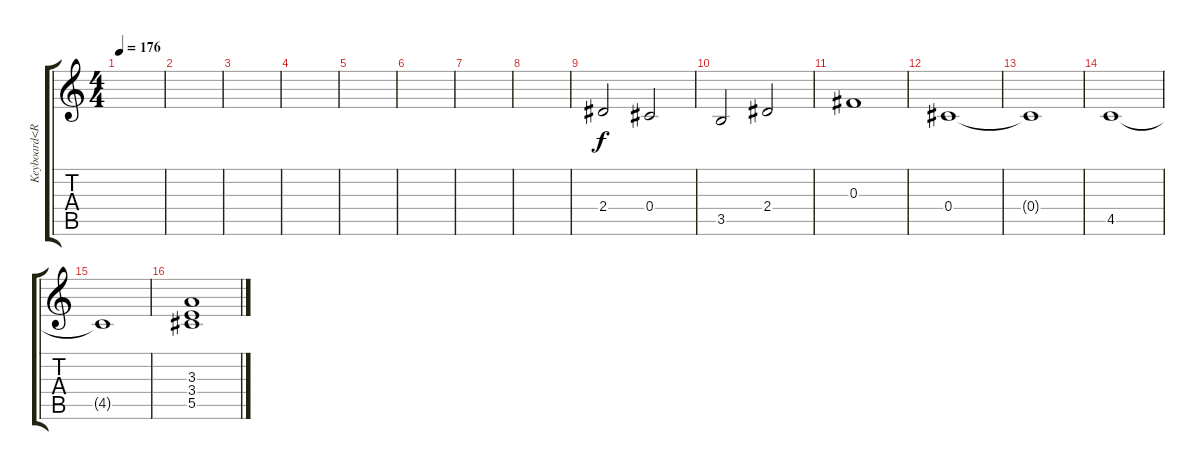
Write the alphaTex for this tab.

\track ("Keyboard<R>" "Keyboard<R") {instrument stringensemble1}
\staff {score tabs}
\tuning (Eb5 Bb4 Gb4 Db4 Ab3 Eb3) {hide}
\ts (4 4)
\tempo 176
\clef g2
\ks c
|
|
|
|
|
|
|
|
2.4.2{instrument stringensemble1} 0.4.2 |
3.5.2 2.4.2 |
0.3.1 |
0.4.1 |
0.4{t}.1 |
4.5.1 |
4.5{t}.1 |
(3.3 3.4 5.5).1
